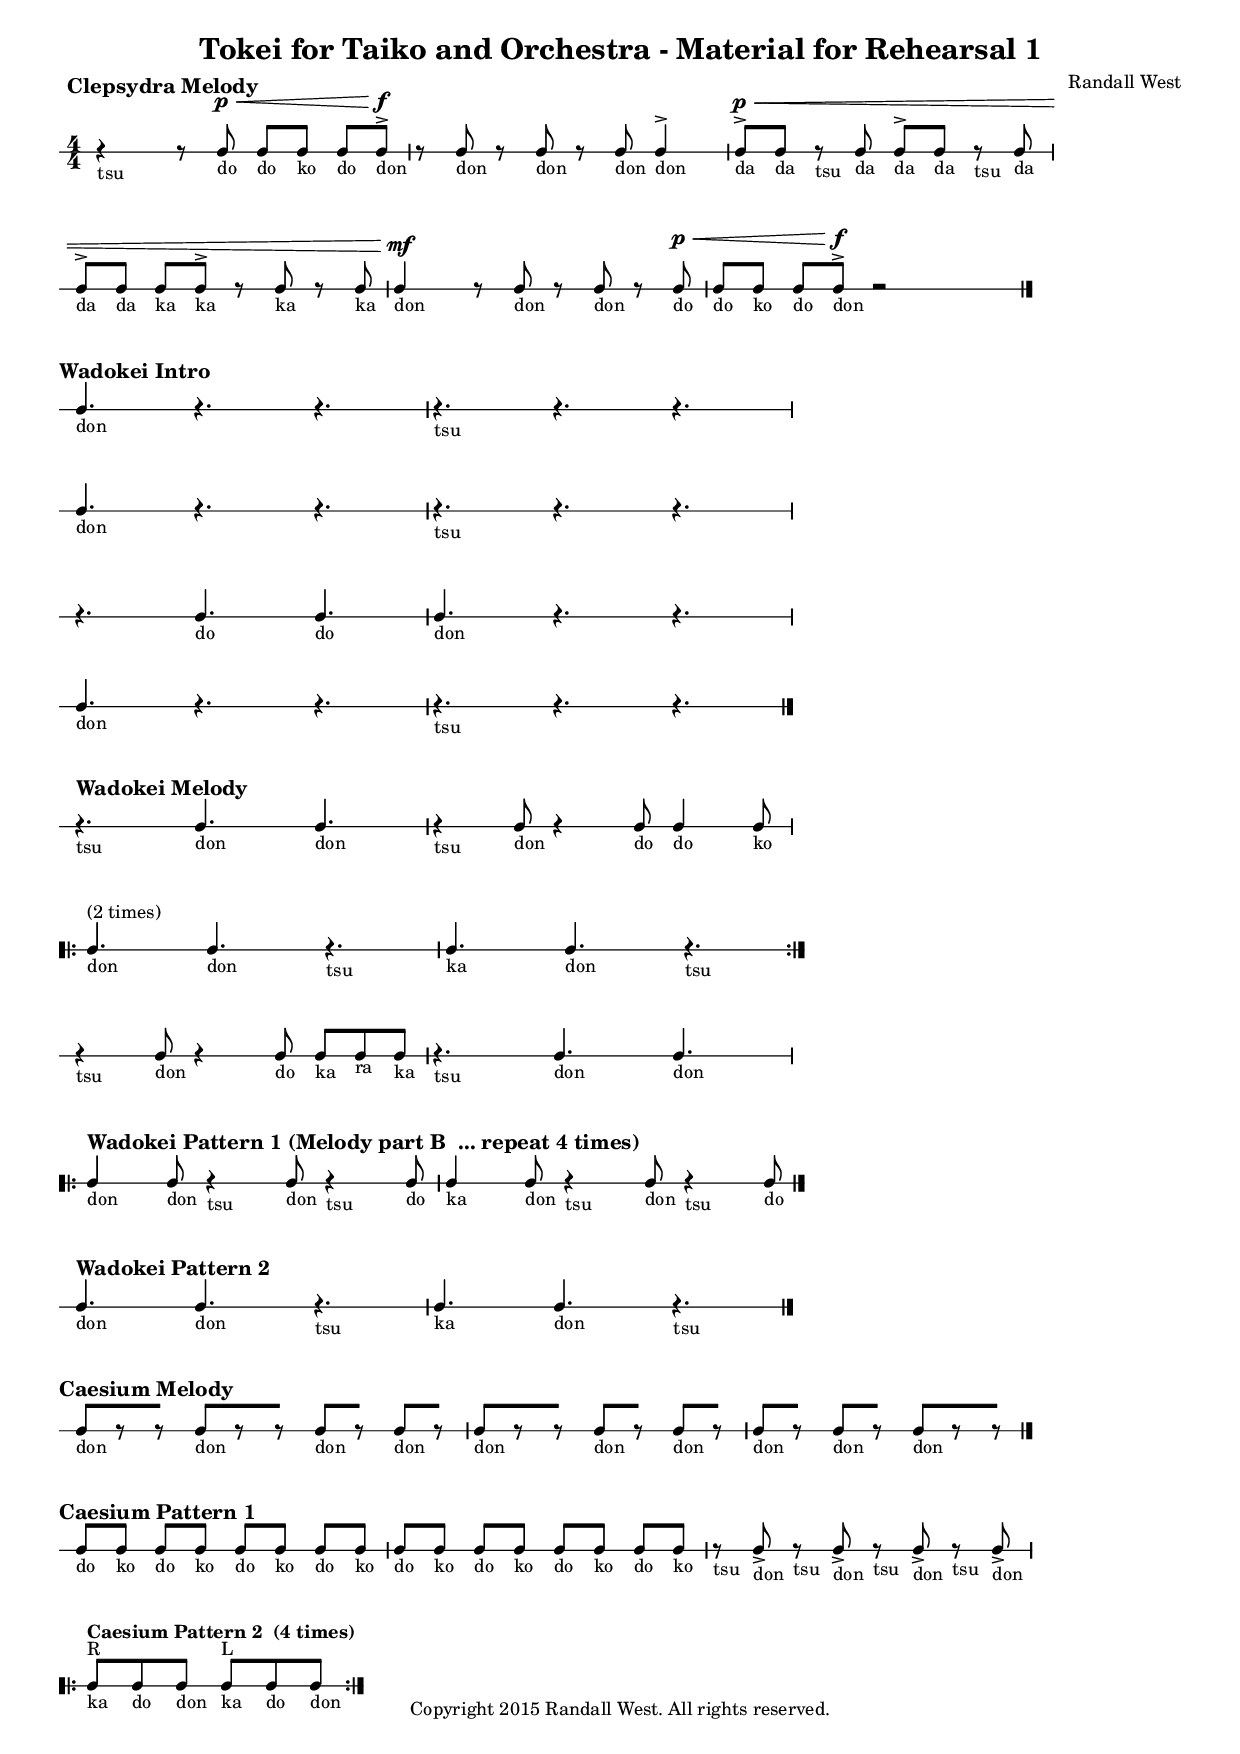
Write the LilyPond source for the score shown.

\version "2.18.0"

% -------------------------------------------------------------------------


% -------------------------------------------------------------------------
% TESTING LAYOUT FUNCTIONS.... (doesn't work yet)

##(set! paper-alist (cons '("11x14" . (cons (* 11 in) (* 14 in))) paper-alist))

#(set-global-staff-size 16)

\paper {
  indent = 0\mm
  %system-separator-markup = \slashSeparator
  system-system-spacing #'basic-distance = #4
  system-system-spacing #'padding = #8
}


\header {
  title = "Tokei for Taiko and Orchestra - Material for Rehearsal 1"
  %instrument = "Orchestra"
  composer = "Randall West"
  %poet = \markup { \box "SCORE IN C" } %HACKY WAY TO GET SCORE IN C IN THERE !!!!!!
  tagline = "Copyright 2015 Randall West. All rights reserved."
}

partOverrides = {
  \set Score.proportionalNotationDuration = #(ly:make-moment 1/16)
  \override Score.BarNumber #'break-visibility = #'#(#f #f #f)
  \override Staff.TimeSignature #'break-visibility = #'#(#f #f #f)
  \override Score.SpacingSpanner.uniform-stretching = ##t
  \override Score.SpacingSpanner.strict-note-spacing = ##t
  \numericTimeSignature
  %\overrideProperty NonMusicalPaperColumn.line-break-system-details #'((Y-offset . 12) (alignment-distances . (12)))
}

taikoMusic = {
  \textLengthOn
  \dynamicUp

  \tempo \markup \large "Clepsydra Melody"

  r4_"tsu" r8 c8_"do"\<\p  c_"do"[ c_"ko" ]  c_"do"[ c_"don"]^>\f | r8 c8_don r8 c8_don r8 c8_don d4^>_don |
  c8_da^>\p\<   c8_da  r8_"tsu"   c8_da   c8_da^>  c8_da r8_"tsu"   c8_da |
  c8_da^>[  c8_da]   c8_ka[  c8_ka^>]      r8  c8_ka   r8  c8_ka |
  c4_don\mf   r8   c8_don      r8   c8_don                r8   c8_"do"\p\<   |
  c_"do"[ c_"ko" ]  c_"do"[ c_"don"]^>\f r2  \bar "|."

  \break


  \tempo \markup \large "Wadokei Intro"

  \time 9/8
  c4._don  r4.  r4.  | r4._tsu   r4.  r4.     \break
  c4._don  r4.  r4.  | r4._tsu   r4.  r4.  \break
  r4.    c4._do   c4._do   |  c4._don  r4.  r4.   \break
  c4._don  r4.  r4.  | r4._tsu   r4.  r4.     

  \bar "|."
  \break

  \tempo \markup \large "Wadokei Melody"
  r4._tsu    c4._don   c4._don   |    r4_tsu  c8_don    r4  c8_do   c4_do   c8_ko   |  \break
  \bar ".|:" c4._don^"(2 times)"   c4._don   r4._tsu      |c4._ka   c4._don   r4._tsu  \bar ":|."   \break

  r4_tsu  c8_don    r4  c8_do  c8_ka c8_ra  c8_ka | r4._tsu    c4._don   c4._don 
 
  \bar "|."
  \break


  \tempo \markup \large "Wadokei Pattern 1 (Melody part B  ... repeat 4 times)"


  \bar ".|:"
  c4_don  c8_don     r4_tsu  c8_don   r4_tsu  c8_do
  c4_ka  c8_don     r4_tsu  c8_don   r4_tsu  c8_do
  \bar ":|."
 
  \bar "|."
  \break


  \tempo \markup \large "Wadokei Pattern 2"
  c4._don   c4._don   r4._tsu      |c4._ka   c4._don   r4._tsu
  \bar "|."
  \break



  \tempo \markup \large "Caesium Melody"

  \time 10/8

  c8_don[ r8 r8]    c8_don[ r8 r8]     c8_don[ r8]        c8_don[ r8]     |       
  \time 7/8    c8_don[ r8 r8]     c8_don[ r8]        c8_don[ r8]     |     
  c8_don[ r8]        c8_don[ r8]     c8_don[ r8 r8] \bar "|."




  \tempo \markup \large "Caesium Pattern 1"

  \time 4/4

  c8_do[  c8_ko]   c8_do[  c8_ko] c8_do[  c8_ko] c8_do[  c8_ko] | 
  c8_do[  c8_ko] c8_do[  c8_ko] c8_do[  c8_ko] c8_do[  c8_ko] 
  r8_tsu c8->_don r8_tsu c8->_don r8_tsu c8->_don r8_tsu c8->_don 
  \bar "|."


  \tempo "Caesium Pattern 2  (4 times)"

  \bar ".|:" c8_ka^"R"[ c8_do  c8_don]   c8_ka^"L"[ c8_do  c8_don ]
  \bar ":|."




}




taikoStaff = \new RhythmicStaff \with {
  %instrumentName = \fluteComboName
  %shortInstrumentName = \fluteComboName
  midiInstrument = "percussion"
  } {
    \partOverrides
    \taikoMusic
  }


  \book {
  \bookOutputName  "TAIKO_REHEARSALS"
  %\bookOutputName  #(string-append "VAR OF EACH - " fluteComboName " - " clarinetComboName) 
  \score {
    <<
      \taikoStaff
    >>
      \layout {
        ragged-right = ##t
        ragged-bottom = ##t
        \context {
        }
    }
  }



}
